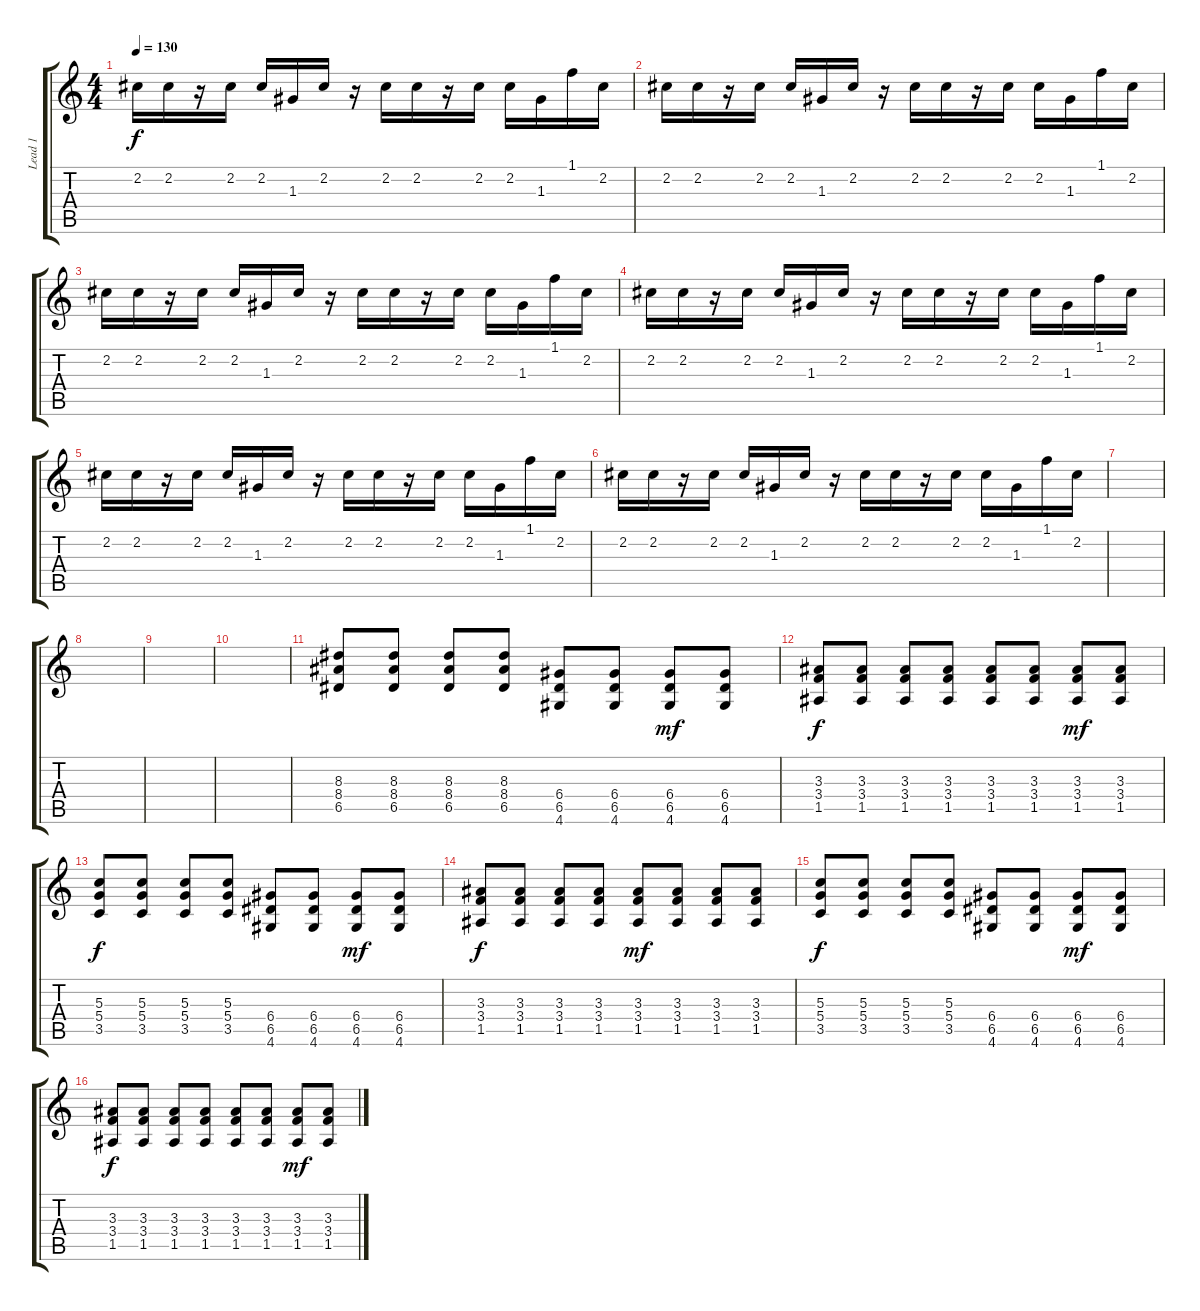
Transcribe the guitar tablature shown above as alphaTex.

\track ("Lead 1" "Lead 1") {instrument distortionguitar}
\staff {score tabs}
\tuning (E4 B3 G3 D3 A2 E2) {hide}
\ts (4 4)
\tempo 130
\clef g2
\ks c
2.2.16{dy f} 2.2.16 r.16 2.2.16 2.2.16 1.3.16 2.2.16 r.16 2.2.16 2.2.16 r.16 2.2.16 2.2.16 1.3.16 1.1.16 2.2.16 |
2.2.16 2.2.16 r.16 2.2.16 2.2.16 1.3.16 2.2.16 r.16 2.2.16 2.2.16 r.16 2.2.16 2.2.16 1.3.16 1.1.16 2.2.16 |
2.2.16 2.2.16 r.16 2.2.16 2.2.16 1.3.16 2.2.16 r.16 2.2.16 2.2.16 r.16 2.2.16 2.2.16 1.3.16 1.1.16 2.2.16 |
2.2.16 2.2.16 r.16 2.2.16 2.2.16 1.3.16 2.2.16 r.16 2.2.16 2.2.16 r.16 2.2.16 2.2.16 1.3.16 1.1.16 2.2.16 |
2.2.16 2.2.16 r.16 2.2.16 2.2.16 1.3.16 2.2.16 r.16 2.2.16 2.2.16 r.16 2.2.16 2.2.16 1.3.16 1.1.16 2.2.16 |
2.2.16 2.2.16 r.16 2.2.16 2.2.16 1.3.16 2.2.16 r.16 2.2.16 2.2.16 r.16 2.2.16 2.2.16 1.3.16 1.1.16 2.2.16 |
|
|
|
|
(8.3 8.4 6.5).8 (8.3 8.4 6.5).8 (8.3 8.4 6.5).8 (8.3 8.4 6.5).8 (6.4 6.5 4.6).8 (6.4 6.5 4.6).8 (6.4 6.5 4.6).8{dy mf} (6.4 6.5 4.6).8 |
(3.3 3.4 1.5).8{dy f} (3.3 3.4 1.5).8 (3.3 3.4 1.5).8 (3.3 3.4 1.5).8 (3.3 3.4 1.5).8 (3.3 3.4 1.5).8 (3.3 3.4 1.5).8{dy mf} (3.3 3.4 1.5).8 |
(5.3 5.4 3.5).8{dy f} (5.3 5.4 3.5).8 (5.3 5.4 3.5).8 (5.3 5.4 3.5).8 (6.4 6.5 4.6).8 (6.4 6.5 4.6).8 (6.4 6.5 4.6).8{dy mf} (6.4 6.5 4.6).8 |
(3.3 3.4 1.5).8{dy f} (3.3 3.4 1.5).8 (3.3 3.4 1.5).8 (3.3 3.4 1.5).8 (3.3 3.4 1.5).8{dy mf} (3.3 3.4 1.5).8 (3.3 3.4 1.5).8 (3.3 3.4 1.5).8 |
(5.3 5.4 3.5).8{dy f} (5.3 5.4 3.5).8 (5.3 5.4 3.5).8 (5.3 5.4 3.5).8 (6.4 6.5 4.6).8 (6.4 6.5 4.6).8 (6.4 6.5 4.6).8{dy mf} (6.4 6.5 4.6).8 |
(3.3 3.4 1.5).8{dy f} (3.3 3.4 1.5).8 (3.3 3.4 1.5).8 (3.3 3.4 1.5).8 (3.3 3.4 1.5).8 (3.3 3.4 1.5).8 (3.3 3.4 1.5).8{dy mf} (3.3 3.4 1.5).8
